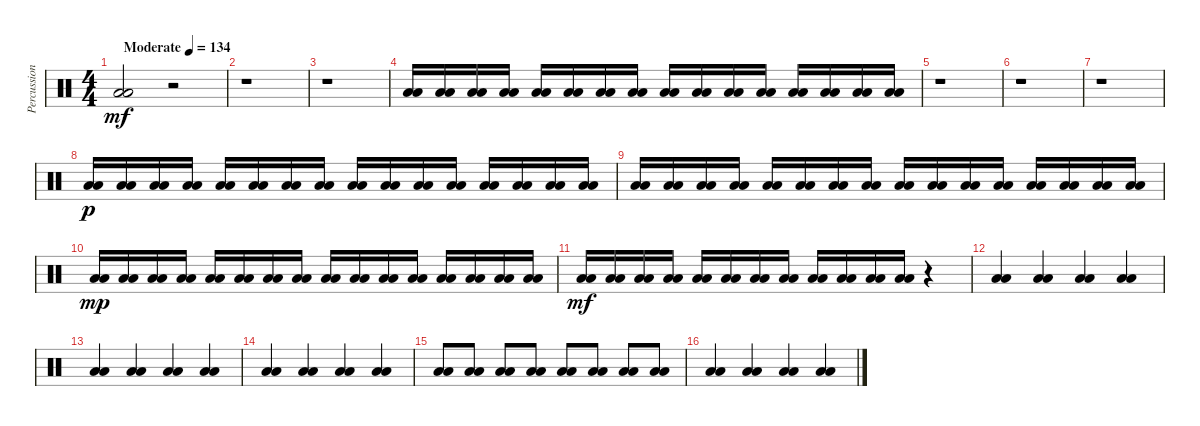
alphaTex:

\track ("Percussion 1 - Shawn" "Percussion") {instrument percussion}
\staff {score}
\articulation defaults
\ts (4 4)
\tempo (134 "Moderate")
\clef neutral
\ks c
("Low Tom (hit)" "Low Floor Tom (hit)").2{dy mf} r.2 |
r.1 |
r.1 |
("Low Tom (hit)" "Low Tom (hit)").16 ("Low Floor Tom (hit)" "Low Floor Tom (hit)").16 ("Low Tom (hit)" "Low Tom (hit)").16 ("Low Floor Tom (hit)" "Low Floor Tom (hit)").16 ("Low Tom (hit)" "Low Tom (hit)").16 ("Low Floor Tom (hit)" "Low Floor Tom (hit)").16 ("Low Tom (hit)" "Low Tom (hit)").16 ("Low Floor Tom (hit)" "Low Floor Tom (hit)").16 ("Low Tom (hit)" "Low Tom (hit)").16 ("Low Floor Tom (hit)" "Low Floor Tom (hit)").16 ("Low Tom (hit)" "Low Tom (hit)").16 ("Low Floor Tom (hit)" "Low Floor Tom (hit)").16 ("Low Tom (hit)" "Low Tom (hit)").16 ("Low Floor Tom (hit)" "Low Floor Tom (hit)").16 ("Low Tom (hit)" "Low Tom (hit)").16 ("Low Floor Tom (hit)" "Low Floor Tom (hit)").16 |
r.1 |
r.1 |
r.1 |
("Low Tom (hit)" "Low Tom (hit)").16{dy p} ("Low Floor Tom (hit)" "Low Floor Tom (hit)").16 ("Low Tom (hit)" "Low Tom (hit)").16 ("Low Floor Tom (hit)" "Low Floor Tom (hit)").16 ("Low Tom (hit)" "Low Tom (hit)").16 ("Low Floor Tom (hit)" "Low Floor Tom (hit)").16 ("Low Tom (hit)" "Low Tom (hit)").16 ("Low Floor Tom (hit)" "Low Floor Tom (hit)").16 ("Low Tom (hit)" "Low Tom (hit)").16 ("Low Floor Tom (hit)" "Low Floor Tom (hit)").16 ("Low Tom (hit)" "Low Tom (hit)").16 ("Low Floor Tom (hit)" "Low Floor Tom (hit)").16 ("Low Tom (hit)" "Low Tom (hit)").16 ("Low Floor Tom (hit)" "Low Floor Tom (hit)").16 ("Low Tom (hit)" "Low Tom (hit)").16 ("Low Floor Tom (hit)" "Low Floor Tom (hit)").16 |
("Low Tom (hit)" "Low Tom (hit)").16 ("Low Floor Tom (hit)" "Low Floor Tom (hit)").16 ("Low Tom (hit)" "Low Tom (hit)").16 ("Low Floor Tom (hit)" "Low Floor Tom (hit)").16 ("Low Tom (hit)" "Low Tom (hit)").16 ("Low Floor Tom (hit)" "Low Floor Tom (hit)").16 ("Low Tom (hit)" "Low Tom (hit)").16 ("Low Floor Tom (hit)" "Low Floor Tom (hit)").16 ("Low Tom (hit)" "Low Tom (hit)").16 ("Low Floor Tom (hit)" "Low Floor Tom (hit)").16 ("Low Tom (hit)" "Low Tom (hit)").16 ("Low Floor Tom (hit)" "Low Floor Tom (hit)").16 ("Low Tom (hit)" "Low Tom (hit)").16 ("Low Floor Tom (hit)" "Low Floor Tom (hit)").16 ("Low Tom (hit)" "Low Tom (hit)").16 ("Low Floor Tom (hit)" "Low Floor Tom (hit)").16 |
("Low Tom (hit)" "Low Tom (hit)").16{dy mp} ("Low Floor Tom (hit)" "Low Floor Tom (hit)").16 ("Low Tom (hit)" "Low Tom (hit)").16 ("Low Floor Tom (hit)" "Low Floor Tom (hit)").16 ("Low Tom (hit)" "Low Tom (hit)").16 ("Low Floor Tom (hit)" "Low Floor Tom (hit)").16 ("Low Tom (hit)" "Low Tom (hit)").16 ("Low Floor Tom (hit)" "Low Floor Tom (hit)").16 ("Low Tom (hit)" "Low Tom (hit)").16 ("Low Floor Tom (hit)" "Low Floor Tom (hit)").16 ("Low Tom (hit)" "Low Tom (hit)").16 ("Low Floor Tom (hit)" "Low Floor Tom (hit)").16 ("Low Tom (hit)" "Low Tom (hit)").16 ("Low Floor Tom (hit)" "Low Floor Tom (hit)").16 ("Low Tom (hit)" "Low Tom (hit)").16 ("Low Floor Tom (hit)" "Low Floor Tom (hit)").16 |
("Low Tom (hit)" "Low Tom (hit)").16{dy mf} ("Low Floor Tom (hit)" "Low Floor Tom (hit)").16 ("Low Tom (hit)" "Low Tom (hit)").16 ("Low Floor Tom (hit)" "Low Floor Tom (hit)").16 ("Low Tom (hit)" "Low Tom (hit)").16 ("Low Floor Tom (hit)" "Low Floor Tom (hit)").16 ("Low Tom (hit)" "Low Tom (hit)").16 ("Low Floor Tom (hit)" "Low Floor Tom (hit)").16 ("Low Tom (hit)" "Low Tom (hit)").16 ("Low Floor Tom (hit)" "Low Floor Tom (hit)").16 ("Low Tom (hit)" "Low Tom (hit)").16 ("Low Floor Tom (hit)" "Low Floor Tom (hit)").16 r.4 |
("Low Floor Tom (hit)" "Low Floor Tom (hit)").4 ("Low Tom (hit)" "Low Tom (hit)").4 ("Low Floor Tom (hit)" "Low Floor Tom (hit)").4 ("Low Tom (hit)" "Low Tom (hit)").4 |
("Low Floor Tom (hit)" "Low Floor Tom (hit)").4 ("Low Tom (hit)" "Low Tom (hit)").4 ("Low Floor Tom (hit)" "Low Floor Tom (hit)").4 ("Low Tom (hit)" "Low Tom (hit)").4 |
("Low Floor Tom (hit)" "Low Floor Tom (hit)").4 ("Low Tom (hit)" "Low Tom (hit)").4 ("Low Floor Tom (hit)" "Low Floor Tom (hit)").4 ("Low Tom (hit)" "Low Tom (hit)").4 |
("Low Tom (hit)" "Low Floor Tom (hit)").8 ("Low Tom (hit)" "Low Floor Tom (hit)").8 ("Low Tom (hit)" "Low Floor Tom (hit)").8 ("Low Tom (hit)" "Low Floor Tom (hit)").8 ("Low Tom (hit)" "Low Floor Tom (hit)").8 ("Low Tom (hit)" "Low Floor Tom (hit)").8 ("Low Tom (hit)" "Low Floor Tom (hit)").8 ("Low Tom (hit)" "Low Floor Tom (hit)").8 |
("Low Floor Tom (hit)" "Low Floor Tom (hit)").4 ("Low Tom (hit)" "Low Tom (hit)").4 ("Low Floor Tom (hit)" "Low Floor Tom (hit)").4 ("Low Tom (hit)" "Low Tom (hit)").4
